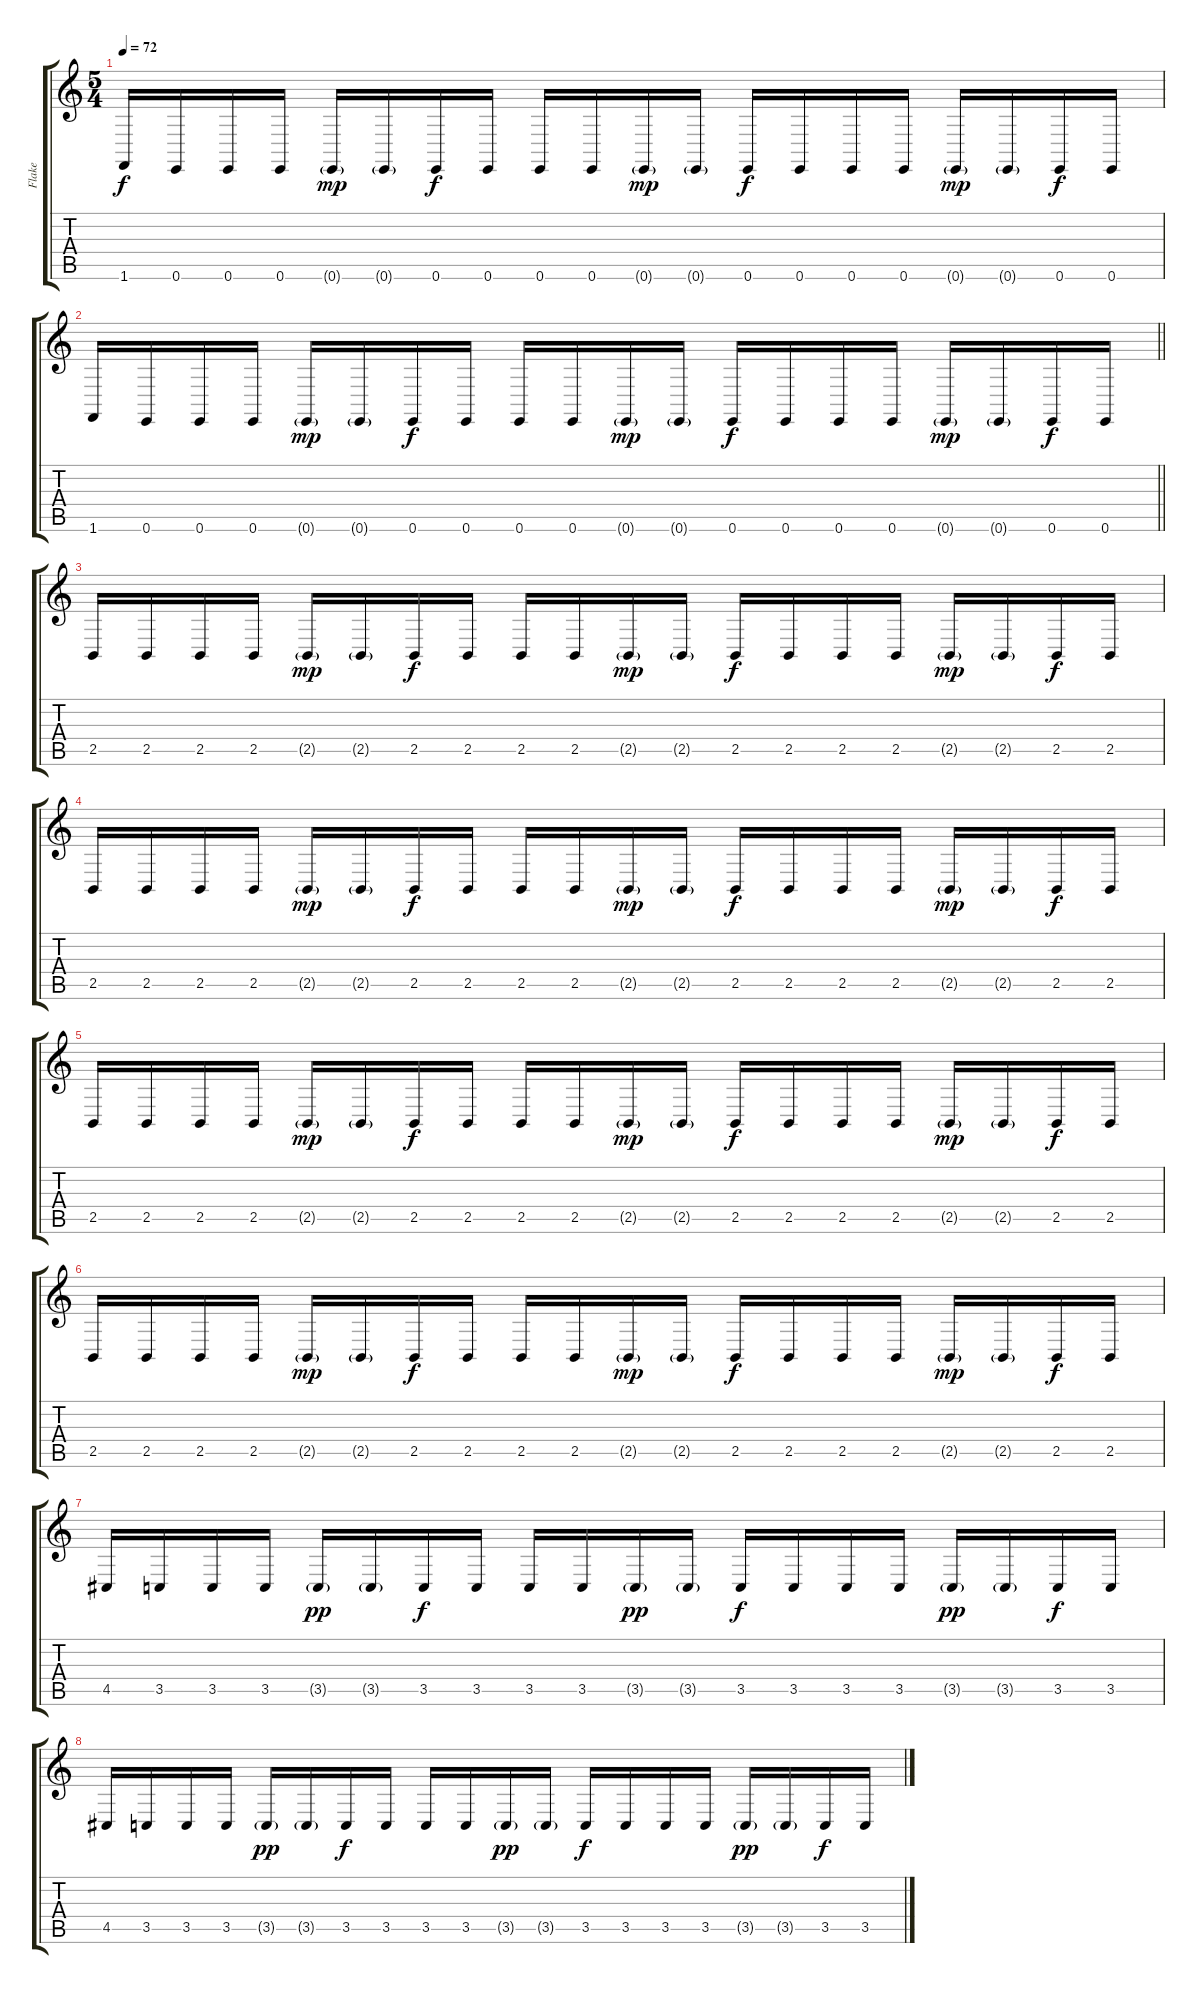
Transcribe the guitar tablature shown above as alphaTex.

\track ("Flake" "Flake") {instrument lead8bassandlead}
\staff {score tabs}
\tuning (E4 B3 G3 D3 A2 E2) {hide}
\ts (5 4)
\tempo 72
\clef g2
\ks c
1.6.16{dy f} 0.6.16 0.6.16 0.6.16 0.6{g}.16{dy mp} 0.6{g}.16 0.6.16{dy f} 0.6.16 0.6.16 0.6.16 0.6{g}.16{dy mp} 0.6{g}.16 0.6.16{dy f} 0.6.16 0.6.16 0.6.16 0.6{g}.16{dy mp} 0.6{g}.16 0.6.16{dy f} 0.6.16 |
\barLineRight lightlight
1.6.16 0.6.16 0.6.16 0.6.16 0.6{g}.16{dy mp} 0.6{g}.16 0.6.16{dy f} 0.6.16 0.6.16 0.6.16 0.6{g}.16{dy mp} 0.6{g}.16 0.6.16{dy f} 0.6.16 0.6.16 0.6.16 0.6{g}.16{dy mp} 0.6{g}.16 0.6.16{dy f} 0.6.16 |
2.5.16 2.5.16 2.5.16 2.5.16 2.5{g}.16{dy mp} 2.5{g}.16 2.5.16{dy f} 2.5.16 2.5.16 2.5.16 2.5{g}.16{dy mp} 2.5{g}.16 2.5.16{dy f} 2.5.16 2.5.16 2.5.16 2.5{g}.16{dy mp} 2.5{g}.16 2.5.16{dy f} 2.5.16 |
2.5.16 2.5.16 2.5.16 2.5.16 2.5{g}.16{dy mp} 2.5{g}.16 2.5.16{dy f} 2.5.16 2.5.16 2.5.16 2.5{g}.16{dy mp} 2.5{g}.16 2.5.16{dy f} 2.5.16 2.5.16 2.5.16 2.5{g}.16{dy mp} 2.5{g}.16 2.5.16{dy f} 2.5.16 |
2.5.16 2.5.16 2.5.16 2.5.16 2.5{g}.16{dy mp} 2.5{g}.16 2.5.16{dy f} 2.5.16 2.5.16 2.5.16 2.5{g}.16{dy mp} 2.5{g}.16 2.5.16{dy f} 2.5.16 2.5.16 2.5.16 2.5{g}.16{dy mp} 2.5{g}.16 2.5.16{dy f} 2.5.16 |
2.5.16 2.5.16 2.5.16 2.5.16 2.5{g}.16{dy mp} 2.5{g}.16 2.5.16{dy f} 2.5.16 2.5.16 2.5.16 2.5{g}.16{dy mp} 2.5{g}.16 2.5.16{dy f} 2.5.16 2.5.16 2.5.16 2.5{g}.16{dy mp} 2.5{g}.16 2.5.16{dy f} 2.5.16 |
4.5.16 3.5.16 3.5.16 3.5.16 3.5{g}.16{dy pp} 3.5{g}.16 3.5.16{dy f} 3.5.16 3.5.16 3.5.16 3.5{g}.16{dy pp} 3.5{g}.16 3.5.16{dy f} 3.5.16 3.5.16 3.5.16 3.5{g}.16{dy pp} 3.5{g}.16 3.5.16{dy f} 3.5.16 |
4.5.16 3.5.16 3.5.16 3.5.16 3.5{g}.16{dy pp} 3.5{g}.16 3.5.16{dy f} 3.5.16 3.5.16 3.5.16 3.5{g}.16{dy pp} 3.5{g}.16 3.5.16{dy f} 3.5.16 3.5.16 3.5.16 3.5{g}.16{dy pp} 3.5{g}.16 3.5.16{dy f} 3.5.16
